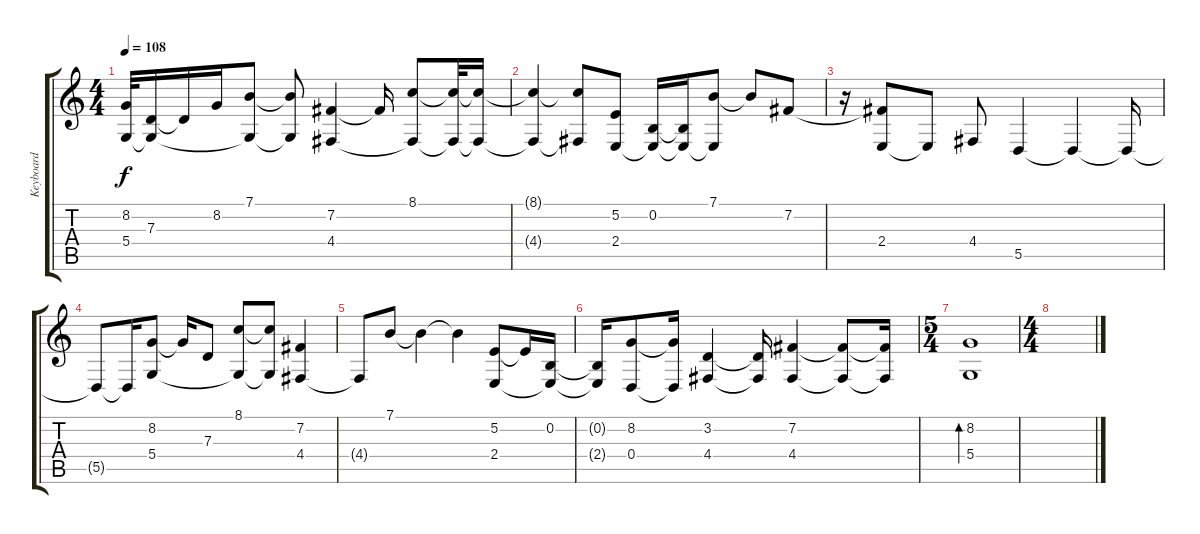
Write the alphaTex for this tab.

\track ("Keyboard" "Keyboard") {instrument acousticgrandpiano}
\staff {score tabs}
\tuning (E4 B3 G3 D3 A2 E2) {hide}
\ts (4 4)
\tempo 108
\clef g2
\ks c
(8.2 5.4).32{dy f instrument acousticgrandpiano} (7.3 5.4{t}).16 7.3{t}.16 8.2.16 (7.1 5.4{t}).8 (7.1{t} 5.4{t}).8 (7.2 4.4).4 7.2{t}.16 (8.1 4.4{t}).8 (8.1{t} 4.4{t}).32 (8.1{t} 4.4{t}).16 |
(8.1{t} 4.4{t}).4 (8.1{t} 4.4{t}).8 (5.2 2.4).8 (0.2 2.4{t}).16 (0.2{t} 2.4{t}).16 (7.1 2.4{t}).8 7.1{t}.8 7.2.8 |
r.16 (7.2{t} 2.4).8 2.4{t}.8 4.4.8 5.5.4 5.5{t}.4 5.5{t}.16 |
5.5{t}.8 5.5{t}.16 (8.2 5.4).8 8.2{t}.16 7.3.8 (8.1 5.4{t}).8 (8.1{t} 5.4{t}).8 (7.2 4.4).4 |
4.4{t}.8 7.1.8 7.1{t}.4 7.1{t}.4 (5.2 2.4).8 5.2{t}.16 (0.2 2.4{t}).16 |
(0.2{t} 2.4{t}).16 (8.2 0.4).8 (8.2{t} 0.4{t}).16 (3.2 4.4).4 (3.2{t} 4.4{t}).16 (7.2 4.4).4 (7.2{t} 4.4{t}).8 (7.2{t} 4.4{t}).16 |
\ts (5 4)
(8.2 5.4).1{bd 480} |
\ts (4 4)
